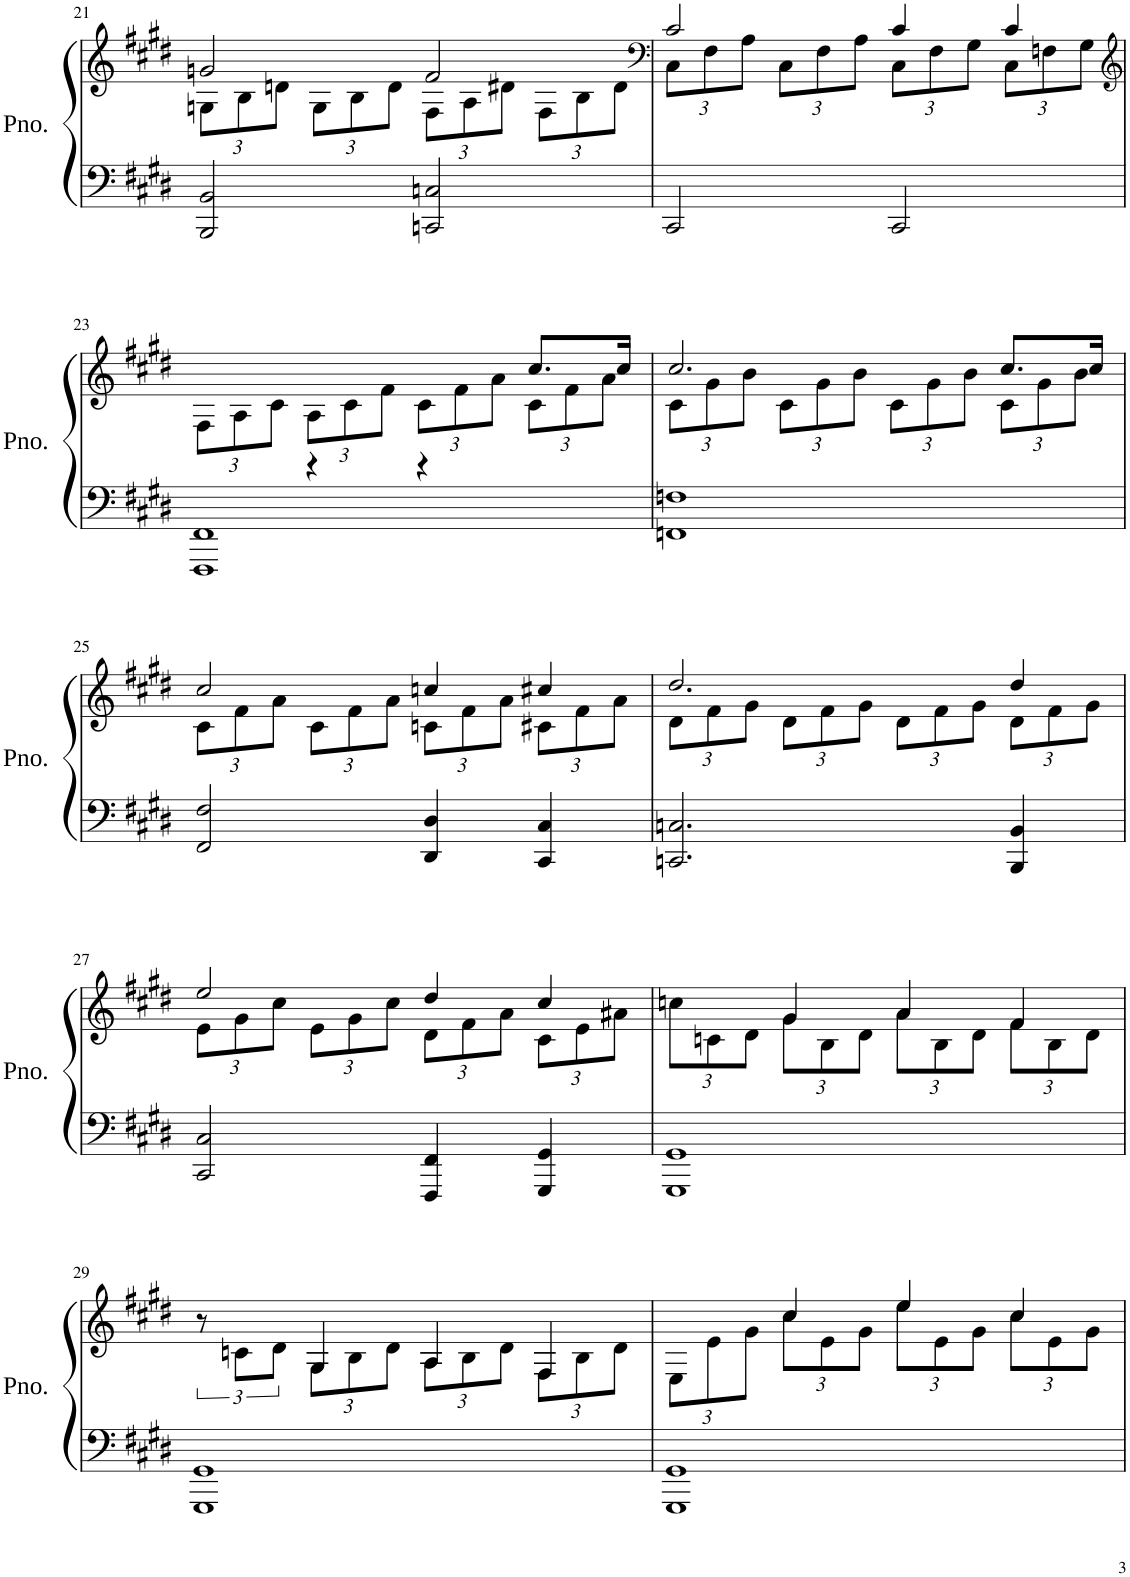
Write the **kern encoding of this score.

**kern	**kern
*part1	*part1
*staff2	*staff1
*I"Piano	*
*I'Pno.	*
!!LO:PB:g=z
*clefF4	*clefG2
*k[f#c#g#d#]	*k[f#c#g#d#]
*M4/4	*M4/4
*met(c)	*met(c)
*	*Xbrackettup
=21	=21
*	*^
2BBB/ 2BB/	12Gn\L	2gn/
.	12B\	.
.	12dn\J	.
.	12G\L	.
.	12B\	.
.	12d\J	.
2CCn/ 2Cn/	12F#\L	2f#/
.	12A\	.
.	12d#X\J	.
.	12F#\L	.
.	12B\	.
.	12d#\J	.
=22	=22	=22
*	*clefF4	*
2CC#/	12C#\L	2c#/
.	12F#\	.
.	12A\J	.
.	12C#\L	.
.	12F#\	.
.	12A\J	.
2CC#/	12C#\L	4c#/
.	12F#\	.
.	12G#\J	.
.	12C#\L	4c#/
.	12Fn\	.
.	12G#\J	.
!!LO:LB:g=z	!!
=23	=23	=23
*	*clefG2	*
1FFF# 1FF#	12F#\L	4ryy
.	12A\	.
.	12c#\J	.
.	12A\L	4r
.	12c#\	.
.	12f#\J	.
.	12c#\L	4r
.	12f#\	.
.	12a\J	.
.	12c#\L	8.cc#/L
.	12f#\	.
.	12a\J	.
.	.	16cc#/Jk
=24	=24	=24
1FFn 1Fn	12c#\L	2.cc#/
.	12g#\	.
.	12b\J	.
.	12c#\L	.
.	12g#\	.
.	12b\J	.
.	12c#\L	.
.	12g#\	.
.	12b\J	.
.	12c#\L	8.cc#/L
.	12g#\	.
.	12b\J	.
.	.	16cc#/Jk
!!LO:LB:g=z	!!
=25	=25	=25
2FF#/ 2F#/	12c#\L	2cc#/
.	12f#\	.
.	12a\J	.
.	12c#\L	.
.	12f#\	.
.	12a\J	.
4DD#/ 4D#/	12cn\L	4ccn/
.	12f#\	.
.	12a\J	.
4CC#/ 4C#/	12c#X\L	4cc#X/
.	12f#\	.
.	12a\J	.
=26	=26	=26
2.CCn/ 2.Cn/	12d#\L	2.dd#/
.	12f#\	.
.	12g#\J	.
.	12d#\L	.
.	12f#\	.
.	12g#\J	.
.	12d#\L	.
.	12f#\	.
.	12g#\J	.
4BBB/ 4BB/	12d#\L	4dd#/
.	12f#\	.
.	12g#\J	.
!!LO:LB:g=z	!!
=27	=27	=27
2CC#/ 2C#/	12e\L	2ee/
.	12g#\	.
.	12cc#\J	.
.	12e\L	.
.	12g#\	.
.	12cc#\J	.
4FFF#/ 4FF#/	12d#\L	4dd#/
.	12f#\	.
.	12a\J	.
4GGG#/ 4GG#/	12c#\L	4cc#/
.	12e\	.
.	12a#X\J	.
=28	=28	=28
1GGG# 1GG#	12ccn\L	4ryy
.	12cn\	.
.	12d#\J	.
.	12g#\L	4g#/
.	12B\	.
.	12d#\J	.
.	12a\L	4a/
.	12B\	.
.	12d#\J	.
.	12f#\L	4f#/
.	12B\	.
.	12d#\J	.
!!LO:LB:g=z	!!
=29	=29	=29
*	*brackettup	*
1GGG# 1GG#	12r	4ryy
.	12cn\L	.
.	12d#\J	.
*	*Xbrackettup	*
.	12G#\L	4G#/
.	12B\	.
.	12d#\J	.
.	12A\L	4A/
.	12B\	.
.	12d#\J	.
.	12F#\L	4F#/
.	12B\	.
.	12d#\J	.
=30	=30	=30
1GGG# 1GG#	12E\L	4ryy
.	12e\	.
.	12g#\J	.
.	12cc#\L	4cc#/
.	12e\	.
.	12g#\J	.
.	12ee\L	4ee/
.	12e\	.
.	12g#\J	.
.	12cc#\L	4cc#/
.	12e\	.
.	12g#\J	.
*	*v	*v
=	=
*-	*-
